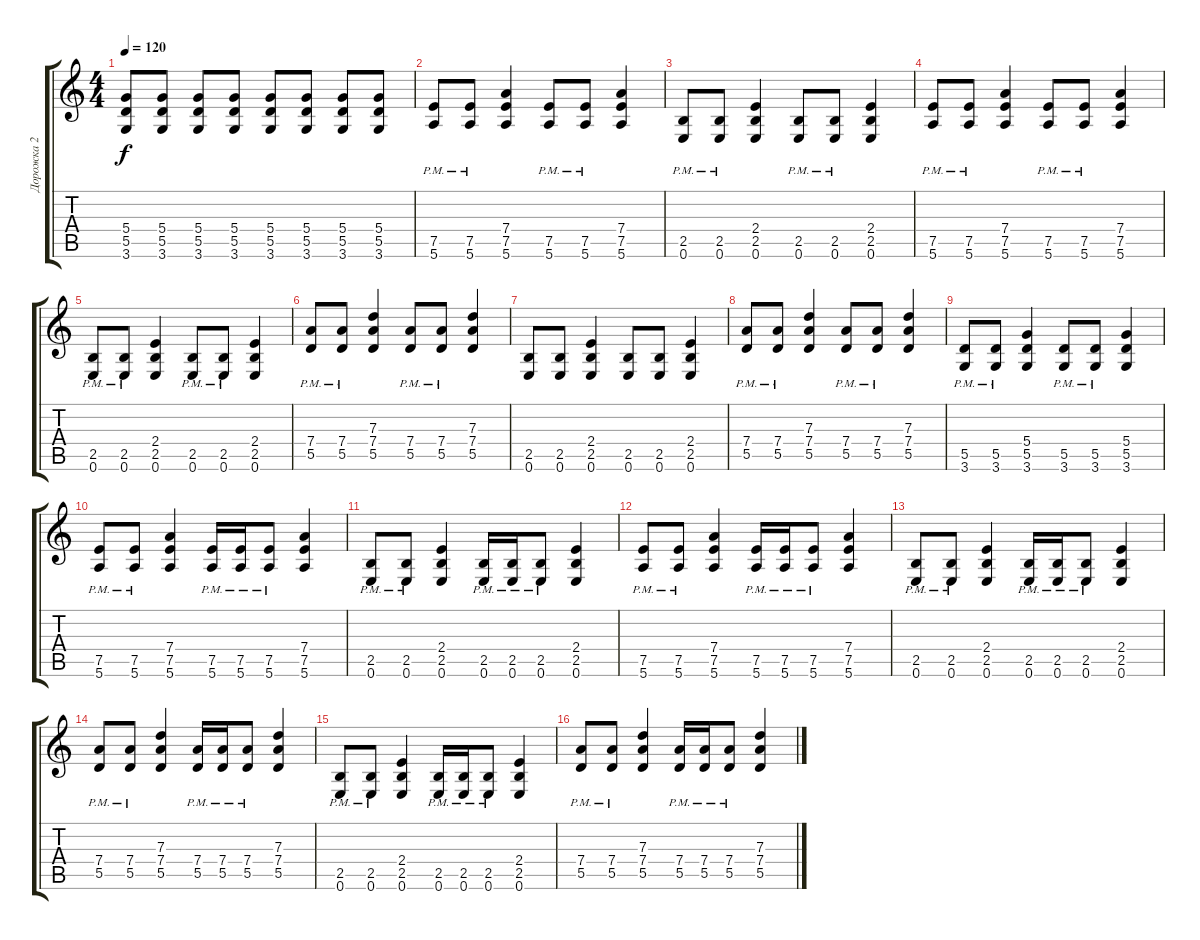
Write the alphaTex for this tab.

\track ("Дорожка 2" "Дорожка 2") {instrument distortionguitar}
\staff {score tabs}
\tuning (E4 B3 G3 D3 A2 E2) {hide}
\ts (4 4)
\tempo 120
\clef g2
\ks c
(5.4 5.5 3.6).8{dy f} (5.4 5.5 3.6).8 (5.4 5.5 3.6).8 (5.4 5.5 3.6).8 (5.4 5.5 3.6).8 (5.4 5.5 3.6).8 (5.4 5.5 3.6).8 (5.4 5.5 3.6).8 |
(7.5{pm} 5.6{pm}).8 (7.5{pm} 5.6{pm}).8 (7.4 7.5 5.6).4 (7.5{pm} 5.6{pm}).8 (7.5{pm} 5.6{pm}).8 (7.4 7.5 5.6).4 |
(2.5{pm} 0.6{pm}).8 (2.5{pm} 0.6{pm}).8 (2.4 2.5 0.6).4 (2.5{pm} 0.6{pm}).8 (2.5{pm} 0.6{pm}).8 (2.4 2.5 0.6).4 |
(7.5{pm} 5.6{pm}).8 (7.5{pm} 5.6{pm}).8 (7.4 7.5 5.6).4 (7.5{pm} 5.6{pm}).8 (7.5{pm} 5.6{pm}).8 (7.4 7.5 5.6).4 |
(2.5{pm} 0.6{pm}).8 (2.5{pm} 0.6{pm}).8 (2.4 2.5 0.6).4 (2.5{pm} 0.6{pm}).8 (2.5{pm} 0.6{pm}).8 (2.4 2.5 0.6).4 |
(7.4{pm} 5.5{pm}).8 (7.4{pm} 5.5{pm}).8 (7.3 7.4 5.5).4 (7.4{pm} 5.5{pm}).8 (7.4{pm} 5.5{pm}).8 (7.3 7.4 5.5).4 |
(2.5 0.6).8 (2.5 0.6).8 (2.4 2.5 0.6).4 (2.5 0.6).8 (2.5 0.6).8 (2.4 2.5 0.6).4 |
(7.4{pm} 5.5{pm}).8 (7.4{pm} 5.5{pm}).8 (7.3 7.4 5.5).4 (7.4{pm} 5.5{pm}).8 (7.4{pm} 5.5{pm}).8 (7.3 7.4 5.5).4 |
(5.5{pm} 3.6{pm}).8 (5.5{pm} 3.6{pm}).8 (5.4 5.5 3.6).4 (5.5{pm} 3.6{pm}).8 (5.5{pm} 3.6{pm}).8 (5.4 5.5 3.6).4 |
(7.5{pm} 5.6{pm}).8 (7.5{pm} 5.6{pm}).8 (7.4 7.5 5.6).4 (7.5{pm} 5.6{pm}).16 (7.5{pm} 5.6{pm}).16 (7.5{pm} 5.6{pm}).8 (7.4 7.5 5.6).4 |
(2.5{pm} 0.6{pm}).8 (2.5{pm} 0.6{pm}).8 (2.4 2.5 0.6).4 (2.5{pm} 0.6{pm}).16 (2.5{pm} 0.6{pm}).16 (2.5{pm} 0.6{pm}).8 (2.4 2.5 0.6).4 |
(7.5{pm} 5.6{pm}).8 (7.5{pm} 5.6{pm}).8 (7.4 7.5 5.6).4 (7.5{pm} 5.6{pm}).16 (7.5{pm} 5.6{pm}).16 (7.5{pm} 5.6{pm}).8 (7.4 7.5 5.6).4 |
(2.5{pm} 0.6{pm}).8 (2.5{pm} 0.6{pm}).8 (2.4 2.5 0.6).4 (2.5{pm} 0.6{pm}).16 (2.5{pm} 0.6{pm}).16 (2.5{pm} 0.6{pm}).8 (2.4 2.5 0.6).4 |
(7.4{pm} 5.5{pm}).8 (7.4{pm} 5.5{pm}).8 (7.3 7.4 5.5).4 (7.4{pm} 5.5{pm}).16 (7.4{pm} 5.5{pm}).16 (7.4{pm} 5.5{pm}).8 (7.3 7.4 5.5).4 |
(2.5{pm} 0.6{pm}).8 (2.5{pm} 0.6{pm}).8 (2.4 2.5 0.6).4 (2.5{pm} 0.6{pm}).16 (2.5{pm} 0.6{pm}).16 (2.5{pm} 0.6{pm}).8 (2.4 2.5 0.6).4 |
(7.4{pm} 5.5{pm}).8 (7.4{pm} 5.5{pm}).8 (7.3 7.4 5.5).4 (7.4{pm} 5.5{pm}).16 (7.4{pm} 5.5{pm}).16 (7.4{pm} 5.5{pm}).8 (7.3 7.4 5.5).4
